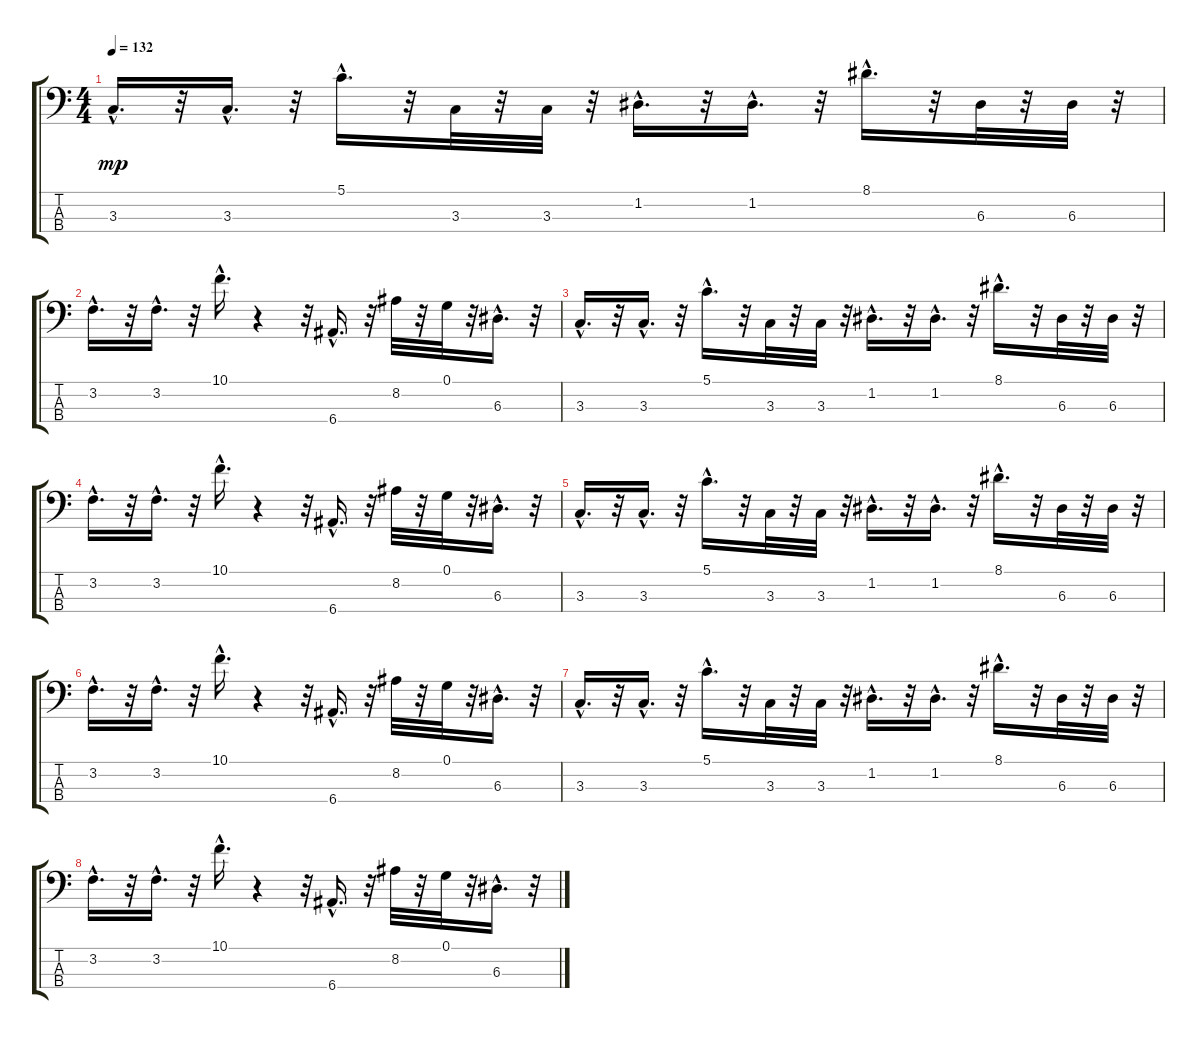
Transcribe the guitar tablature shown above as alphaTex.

\track "" {instrument electricbassfinger}
\staff {score tabs}
\tuning (G2 D2 A1 E1) {hide}
\ts (4 4)
\tempo 132
\clef f4
\ks c
3.3{hac}.16{d dy mp instrument electricbassfinger} r.32 3.3{hac}.16{d} r.32 5.1{hac}.16{d} r.32 3.3.32 r.32 3.3.32 r.32 1.2{hac}.16{d} r.32 1.2{hac}.16{d} r.32 8.1{hac}.16{d} r.32 6.3.32 r.32 6.3.32 r.32 |
3.2{hac}.16{d} r.32 3.2{hac}.16{d} r.32 10.1{hac}.16{d} r.4 r.32 6.4{hac}.16{d} r.32 8.2.32 r.32 0.1.32 r.32 6.3{hac}.16{d} r.32 |
3.3{hac}.16{d} r.32 3.3{hac}.16{d} r.32 5.1{hac}.16{d} r.32 3.3.32 r.32 3.3.32 r.32 1.2{hac}.16{d} r.32 1.2{hac}.16{d} r.32 8.1{hac}.16{d} r.32 6.3.32 r.32 6.3.32 r.32 |
3.2{hac}.16{d} r.32 3.2{hac}.16{d} r.32 10.1{hac}.16{d} r.4 r.32 6.4{hac}.16{d} r.32 8.2.32 r.32 0.1.32 r.32 6.3{hac}.16{d} r.32 |
3.3{hac}.16{d} r.32 3.3{hac}.16{d} r.32 5.1{hac}.16{d} r.32 3.3.32 r.32 3.3.32 r.32 1.2{hac}.16{d} r.32 1.2{hac}.16{d} r.32 8.1{hac}.16{d} r.32 6.3.32 r.32 6.3.32 r.32 |
3.2{hac}.16{d} r.32 3.2{hac}.16{d} r.32 10.1{hac}.16{d} r.4 r.32 6.4{hac}.16{d} r.32 8.2.32 r.32 0.1.32 r.32 6.3{hac}.16{d} r.32 |
3.3{hac}.16{d} r.32 3.3{hac}.16{d} r.32 5.1{hac}.16{d} r.32 3.3.32 r.32 3.3.32 r.32 1.2{hac}.16{d} r.32 1.2{hac}.16{d} r.32 8.1{hac}.16{d} r.32 6.3.32 r.32 6.3.32 r.32 |
3.2{hac}.16{d} r.32 3.2{hac}.16{d} r.32 10.1{hac}.16{d} r.4 r.32 6.4{hac}.16{d} r.32 8.2.32 r.32 0.1.32 r.32 6.3{hac}.16{d} r.32
